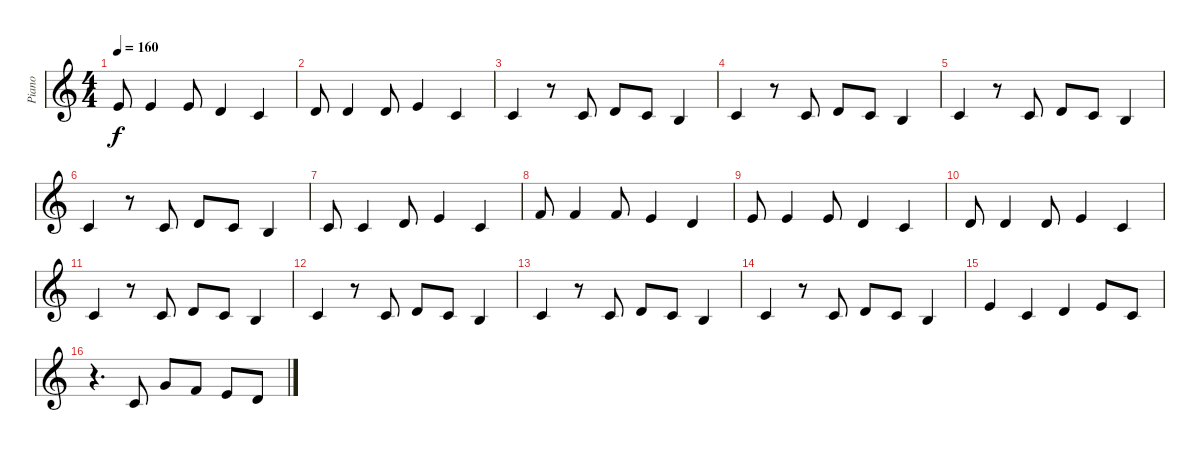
\track ("Piano" "Piano") {instrument acousticgrandpiano}
\staff {score}
\tuning (E4 B3 G3 D3 A2 E2) {hide}
\ts (4 4)
\tempo 160
\clef g2
\ks c
0.1.8{dy f} 0.1.4 0.1.8 3.2.4 1.2.4 |
3.2.8 3.2.4 3.2.8 0.1.4 1.2.4 |
1.2.4 r.8 1.2.8 3.2.8 1.2.8 0.2.4 |
1.2.4 r.8 1.2.8 3.2.8 1.2.8 0.2.4 |
1.2.4 r.8 1.2.8 3.2.8 1.2.8 0.2.4 |
1.2.4 r.8 1.2.8 3.2.8 1.2.8 0.2.4 |
1.2.8 1.2.4 3.2.8 0.1.4 1.2.4 |
1.1.8 1.1.4 1.1.8 0.1.4 3.2.4 |
0.1.8 0.1.4 0.1.8 3.2.4 1.2.4 |
3.2.8 3.2.4 3.2.8 0.1.4 1.2.4 |
1.2.4 r.8 1.2.8 3.2.8 1.2.8 0.2.4 |
1.2.4 r.8 1.2.8 3.2.8 1.2.8 0.2.4 |
1.2.4 r.8 1.2.8 3.2.8 1.2.8 0.2.4 |
1.2.4 r.8 1.2.8 3.2.8 1.2.8 0.2.4 |
0.1.4 1.2.4 3.2.4 0.1.8 1.2.8 |
r.4{d} 1.2.8 3.1.8 1.1.8 0.1.8 3.2.8
